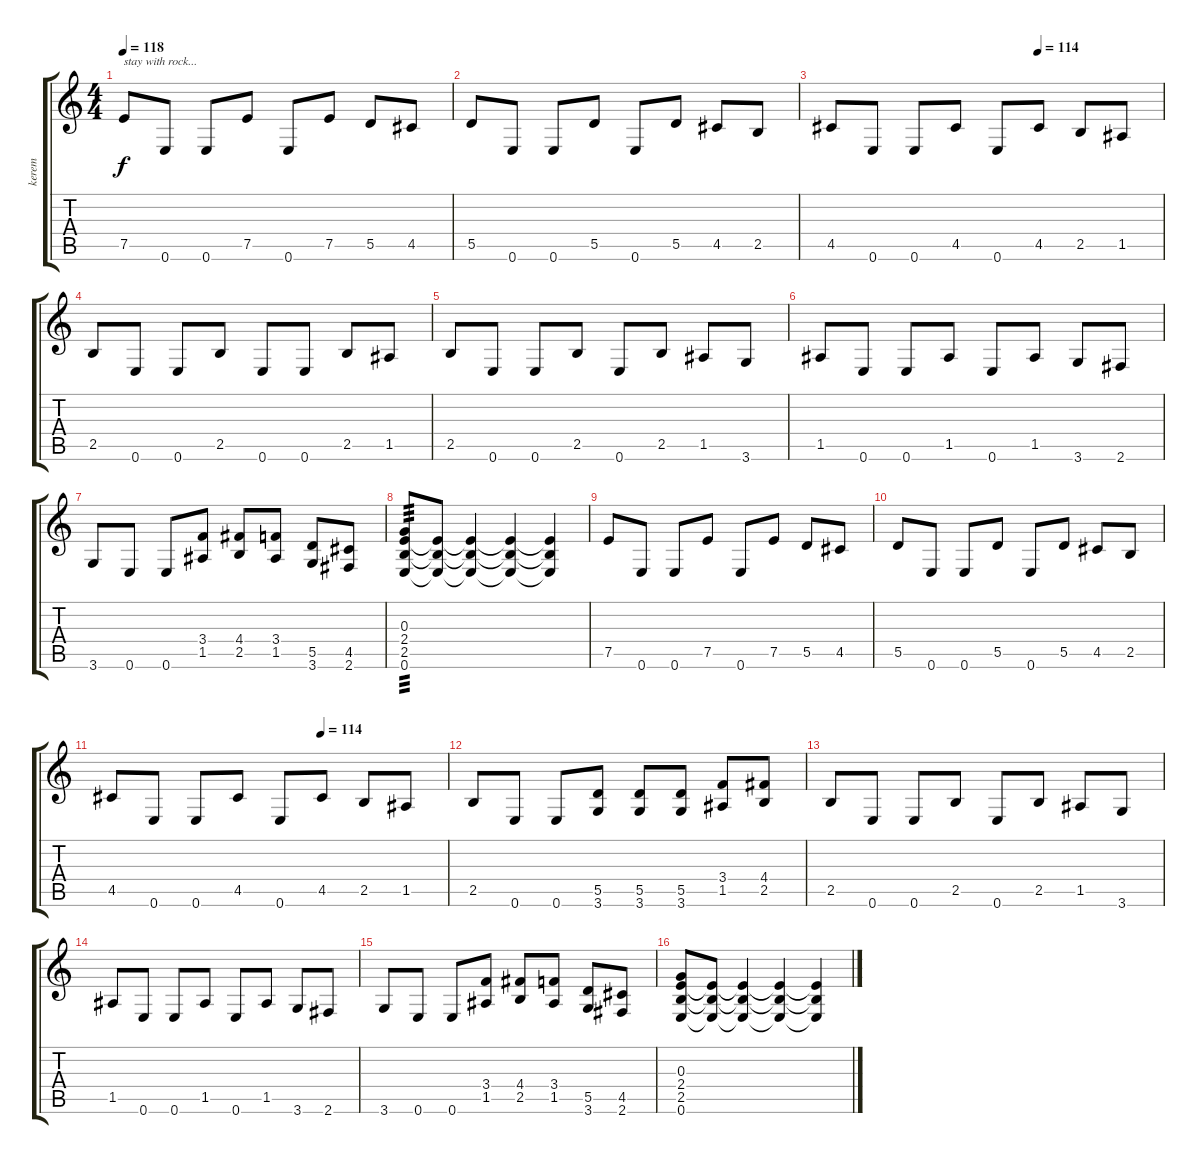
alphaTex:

\track ("kerem" "kerem") {instrument distortionguitar}
\staff {score tabs}
\tuning (E4 B3 G3 D3 A2 E2) {hide}
\ts (4 4)
\tempo 118
\clef g2
\ks c
7.5.8{txt "stay with rock..." dy f instrument distortionguitar} 0.6.8 0.6.8 7.5.8 0.6.8 7.5.8 5.5.8 4.5.8 |
5.5.8 0.6.8 0.6.8 5.5.8 0.6.8 5.5.8 4.5.8 2.5.8 |
\tempo (114 0.625)
4.5.8 0.6.8 0.6.8 4.5.8 0.6.8 4.5.8 2.5.8 1.5.8 |
2.5.8 0.6.8 0.6.8 2.5.8 0.6.8 0.6.8 2.5.8 1.5.8 |
2.5.8 0.6.8 0.6.8 2.5.8 0.6.8 2.5.8 1.5.8 3.6.8 |
1.5.8 0.6.8 0.6.8 1.5.8 0.6.8 1.5.8 3.6.8 2.6.8 |
3.6.8 0.6.8 0.6.8 (3.4 1.5).8 (4.4 2.5).8 (3.4 1.5).8 (5.5 3.6).8 (4.5 2.6).8 |
(0.3 2.4 2.5 0.6).8{tp 3} (2.4{t} 2.5{t} 0.6{t}).8 (2.4{t} 2.5{t} 0.6{t}).4 (2.4{t} 2.5{t} 0.6{t}).4 (2.4{t} 2.5{t} 0.6{t}).4 |
7.5.8 0.6.8 0.6.8 7.5.8 0.6.8 7.5.8 5.5.8 4.5.8 |
5.5.8 0.6.8 0.6.8 5.5.8 0.6.8 5.5.8 4.5.8 2.5.8 |
\tempo (114 0.625)
4.5.8 0.6.8 0.6.8 4.5.8 0.6.8 4.5.8 2.5.8 1.5.8 |
2.5.8 0.6.8 0.6.8 (5.5 3.6).8 (5.5 3.6).8 (5.5 3.6).8 (3.4 1.5).8 (4.4 2.5).8 |
2.5.8 0.6.8 0.6.8 2.5.8 0.6.8 2.5.8 1.5.8 3.6.8 |
1.5.8 0.6.8 0.6.8 1.5.8 0.6.8 1.5.8 3.6.8 2.6.8 |
3.6.8 0.6.8 0.6.8 (3.4 1.5).8 (4.4 2.5).8 (3.4 1.5).8 (5.5 3.6).8 (4.5 2.6).8 |
(0.3 2.4 2.5 0.6).8 (2.4{t} 2.5{t} 0.6{t}).8 (2.4{t} 2.5{t} 0.6{t}).4 (2.4{t} 2.5{t} 0.6{t}).4 (2.4{t} 2.5{t} 0.6{t}).4
